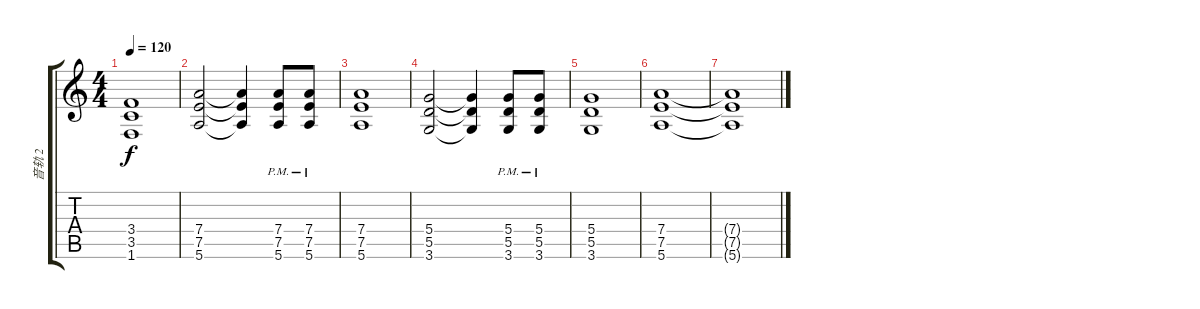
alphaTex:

\track ("音轨 2" "音轨 2") {instrument overdrivenguitar}
\staff {score tabs}
\tuning (E4 B3 G3 D3 A2 E2) {hide}
\ts (4 4)
\tempo 120
\clef g2
\ks c
(3.4 3.5 1.6).1{dy f} |
(7.4 7.5 5.6).2 (7.4{t} 7.5{t} 5.6{t}).4 (7.4{pm} 7.5{pm} 5.6{pm}).8 (7.4{pm} 7.5{pm} 5.6{pm}).8 |
(7.4 7.5 5.6).1 |
(5.4 5.5 3.6).2 (5.4{t} 5.5{t} 3.6{t}).4 (5.4{pm} 5.5{pm} 3.6{pm}).8 (5.4{pm} 5.5{pm} 3.6{pm}).8 |
(5.4 5.5 3.6).1 |
(7.4 7.5 5.6).1 |
(7.4{t} 7.5{t} 5.6{t}).1
